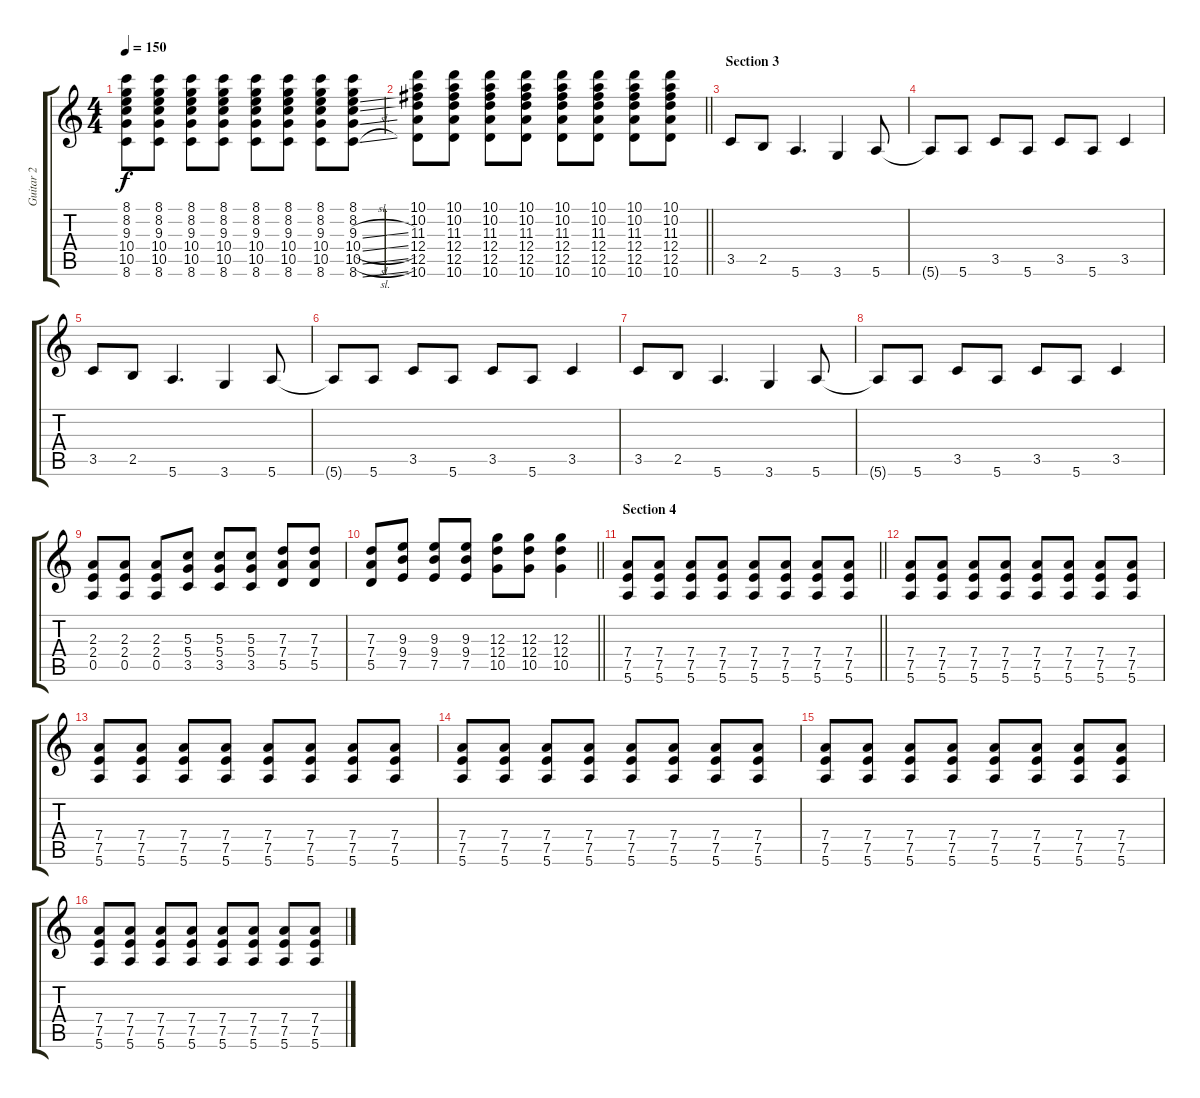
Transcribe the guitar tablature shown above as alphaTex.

\track ("Guitar 2" "Guitar 2") {instrument overdrivenguitar}
\staff {score tabs}
\tuning (E4 B3 G3 D3 A2 E2) {hide}
\ts (4 4)
\tempo 150
\clef g2
\ks c
(8.1 8.2 9.3 10.4 10.5 8.6).8{dy f} (8.1 8.2 9.3 10.4 10.5 8.6).8 (8.1 8.2 9.3 10.4 10.5 8.6).8 (8.1 8.2 9.3 10.4 10.5 8.6).8 (8.1 8.2 9.3 10.4 10.5 8.6).8 (8.1 8.2 9.3 10.4 10.5 8.6).8 (8.1 8.2 9.3 10.4 10.5 8.6).8 (8.1 8.2 9.3{sl} 10.4{sl} 10.5{sl} 8.6{sl}).8 |
\barLineRight lightlight
(10.1 10.2 11.3 12.4 12.5 10.6).8 (10.1 10.2 11.3 12.4 12.5 10.6).8 (10.1 10.2 11.3 12.4 12.5 10.6).8 (10.1 10.2 11.3 12.4 12.5 10.6).8 (10.1 10.2 11.3 12.4 12.5 10.6).8 (10.1 10.2 11.3 12.4 12.5 10.6).8 (10.1 10.2 11.3 12.4 12.5 10.6).8 (10.1 10.2 11.3 12.4 12.5 10.6).8 |
\section ("" "Section 3")
3.5.8 2.5.8 5.6.4{d} 3.6.4 5.6.8 |
5.6{t}.8 5.6.8 3.5.8 5.6.8 3.5.8 5.6.8 3.5.4 |
3.5.8 2.5.8 5.6.4{d} 3.6.4 5.6.8 |
5.6{t}.8 5.6.8 3.5.8 5.6.8 3.5.8 5.6.8 3.5.4 |
3.5.8 2.5.8 5.6.4{d} 3.6.4 5.6.8 |
5.6{t}.8 5.6.8 3.5.8 5.6.8 3.5.8 5.6.8 3.5.4 |
(2.3 2.4 0.5).8 (2.3 2.4 0.5).8 (2.3 2.4 0.5).8 (5.3 5.4 3.5).8 (5.3 5.4 3.5).8 (5.3 5.4 3.5).8 (7.3 7.4 5.5).8 (7.3 7.4 5.5).8 |
\barLineRight lightlight
(7.3 7.4 5.5).8 (9.3 9.4 7.5).8 (9.3 9.4 7.5).8 (9.3 9.4 7.5).8 (12.3 12.4 10.5).8 (12.3 12.4 10.5).8 (12.3 12.4 10.5).4 |
\section ("" "Section 4")
\barLineRight lightlight
(7.4 7.5 5.6).8 (7.4 7.5 5.6).8 (7.4 7.5 5.6).8 (7.4 7.5 5.6).8 (7.4 7.5 5.6).8 (7.4 7.5 5.6).8 (7.4 7.5 5.6).8 (7.4 7.5 5.6).8 |
(7.4 7.5 5.6).8 (7.4 7.5 5.6).8 (7.4 7.5 5.6).8 (7.4 7.5 5.6).8 (7.4 7.5 5.6).8 (7.4 7.5 5.6).8 (7.4 7.5 5.6).8 (7.4 7.5 5.6).8 |
(7.4 7.5 5.6).8 (7.4 7.5 5.6).8 (7.4 7.5 5.6).8 (7.4 7.5 5.6).8 (7.4 7.5 5.6).8 (7.4 7.5 5.6).8 (7.4 7.5 5.6).8 (7.4 7.5 5.6).8 |
(7.4 7.5 5.6).8 (7.4 7.5 5.6).8 (7.4 7.5 5.6).8 (7.4 7.5 5.6).8 (7.4 7.5 5.6).8 (7.4 7.5 5.6).8 (7.4 7.5 5.6).8 (7.4 7.5 5.6).8 |
(7.4 7.5 5.6).8 (7.4 7.5 5.6).8 (7.4 7.5 5.6).8 (7.4 7.5 5.6).8 (7.4 7.5 5.6).8 (7.4 7.5 5.6).8 (7.4 7.5 5.6).8 (7.4 7.5 5.6).8 |
(7.4 7.5 5.6).8 (7.4 7.5 5.6).8 (7.4 7.5 5.6).8 (7.4 7.5 5.6).8 (7.4 7.5 5.6).8 (7.4 7.5 5.6).8 (7.4 7.5 5.6).8 (7.4 7.5 5.6).8
